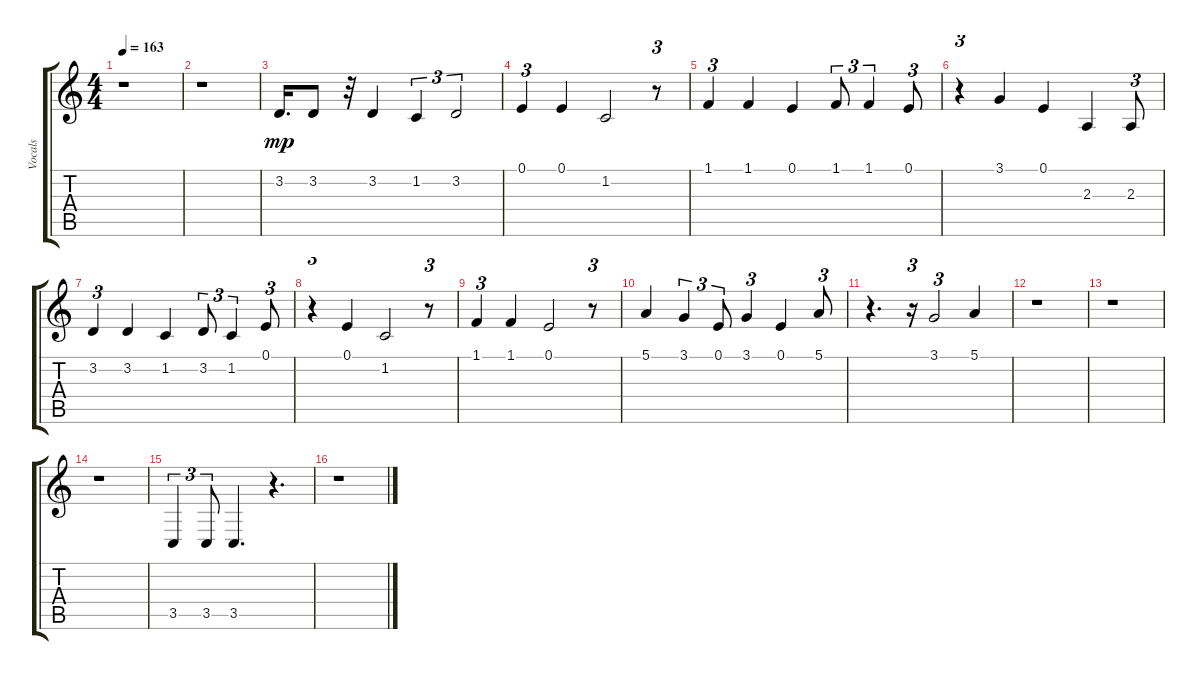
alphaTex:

\track ("Vocals" "Vocals") {instrument electricgrandpiano}
\staff {score tabs}
\tuning (E4 B3 G3 D3 A2 E2) {hide}
\ts (4 4)
\tempo 163
\clef g2
\ks c
r.1{dy mp} |
r.1 |
3.2.16{d} 3.2.8 r.32 3.2.4 1.2.4{tu (3 2)} 3.2.2{tu (3 2)} |
0.1.4{tu (3 2)} 0.1.4 1.2.2 r.8{tu (3 2)} |
1.1.4{tu (3 2)} 1.1.4 0.1.4 1.1.8{tu (3 2)} 1.1.4{tu (3 2)} 0.1.8{tu (3 2)} |
r.4{tu (3 2)} 3.1.4 0.1.4 2.3.4 2.3.8{tu (3 2)} |
3.2.4{tu (3 2)} 3.2.4 1.2.4 3.2.8{tu (3 2)} 1.2.4{tu (3 2)} 0.1.8{tu (3 2)} |
r.4{tu (3 2)} 0.1.4 1.2.2 r.8{tu (3 2)} |
1.1.4{tu (3 2)} 1.1.4 0.1.2 r.8{tu (3 2)} |
5.1.4 3.1.4{tu (3 2)} 0.1.8{tu (3 2)} 3.1.4{tu (3 2)} 0.1.4 5.1.8{tu (3 2)} |
r.4{d} r.16{tu (3 2)} 3.1.2{tu (3 2)} 5.1.4 |
r.1 |
r.1 |
r.1 |
3.5.4{tu (3 2)} 3.5.8{tu (3 2)} 3.5.4{d} r.4{d} |
r.1
